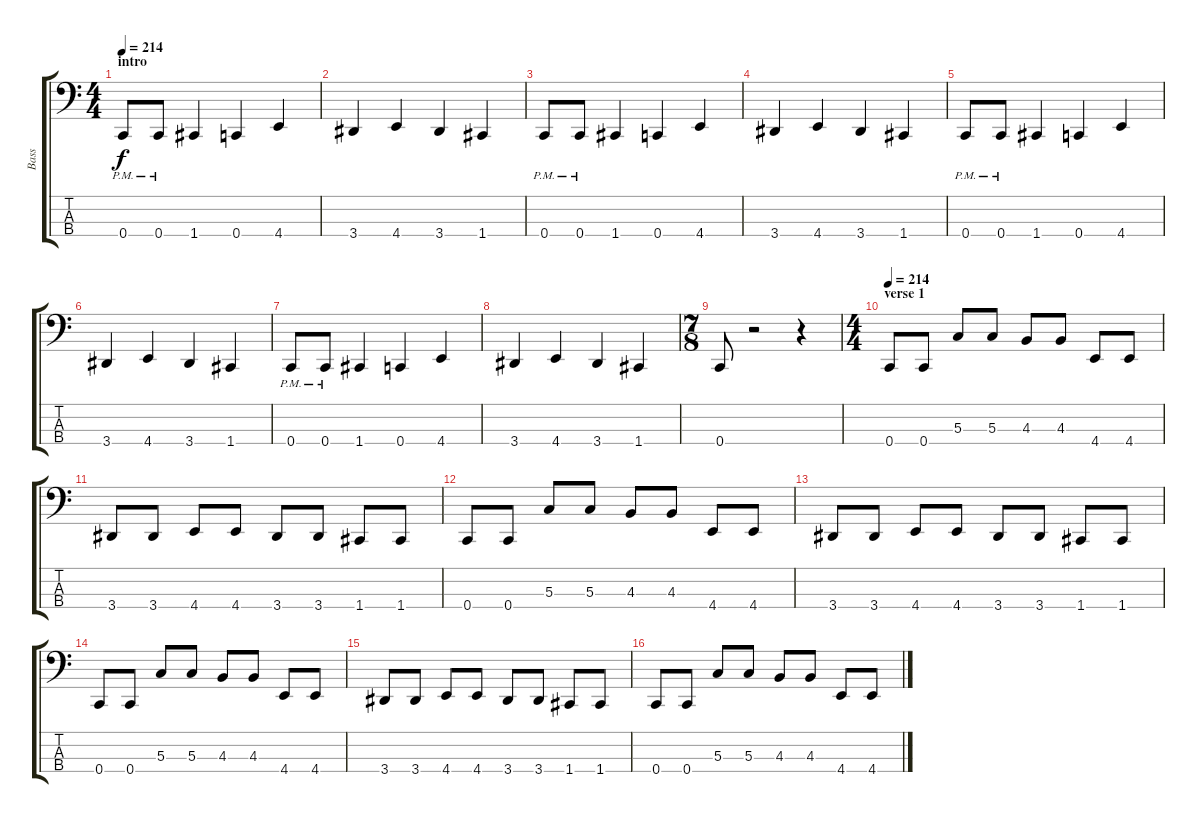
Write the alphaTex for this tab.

\track ("Bass" "Bass") {instrument electricbasspick}
\staff {score tabs}
\tuning (F2 C2 G1 C1) {hide}
\ts (4 4)
\section ("" "intro")
\tempo 214
\tempo 205
\tempo 214
\clef f4
\ks c
0.4{pm}.8{dy f instrument electricbasspick} 0.4{pm}.8 1.4.4 0.4.4 4.4.4 |
3.4.4 4.4.4 3.4.4 1.4.4 |
0.4{pm}.8 0.4{pm}.8 1.4.4 0.4.4 4.4.4 |
3.4.4 4.4.4 3.4.4 1.4.4 |
0.4{pm}.8 0.4{pm}.8 1.4.4 0.4.4 4.4.4 |
3.4.4 4.4.4 3.4.4 1.4.4 |
0.4{pm}.8 0.4{pm}.8 1.4.4 0.4.4 4.4.4 |
3.4.4 4.4.4 3.4.4 1.4.4 |
\ts (7 8)
0.4.8 r.2 r.4 |
\ts (4 4)
\section ("" "verse 1")
\tempo 214
0.4.8 0.4.8 5.3.8 5.3.8 4.3.8 4.3.8 4.4.8 4.4.8 |
3.4.8 3.4.8 4.4.8 4.4.8 3.4.8 3.4.8 1.4.8 1.4.8 |
0.4.8 0.4.8 5.3.8 5.3.8 4.3.8 4.3.8 4.4.8 4.4.8 |
3.4.8 3.4.8 4.4.8 4.4.8 3.4.8 3.4.8 1.4.8 1.4.8 |
0.4.8 0.4.8 5.3.8 5.3.8 4.3.8 4.3.8 4.4.8 4.4.8 |
3.4.8 3.4.8 4.4.8 4.4.8 3.4.8 3.4.8 1.4.8 1.4.8 |
0.4.8 0.4.8 5.3.8 5.3.8 4.3.8 4.3.8 4.4.8 4.4.8
